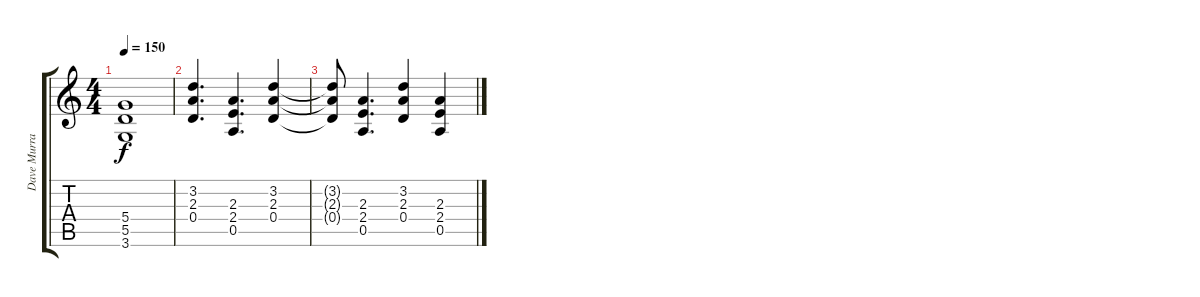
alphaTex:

\track ("Dave Murray" "Dave Murra") {instrument distortionguitar}
\staff {score tabs}
\tuning (E4 B3 G3 D3 A2 E2) {hide}
\ts (4 4)
\tempo 150
\clef g2
\ks c
(5.4{t} 5.5{t} 3.6{t}).1{dy f} |
(3.2 2.3 0.4).4{d} (2.3 2.4 0.5).4{d} (3.2 2.3 0.4).4 |
(3.2{t} 2.3{t} 0.4{t}).8 (2.3 2.4 0.5).4{d} (3.2 2.3 0.4).4 (2.3 2.4 0.5).4
